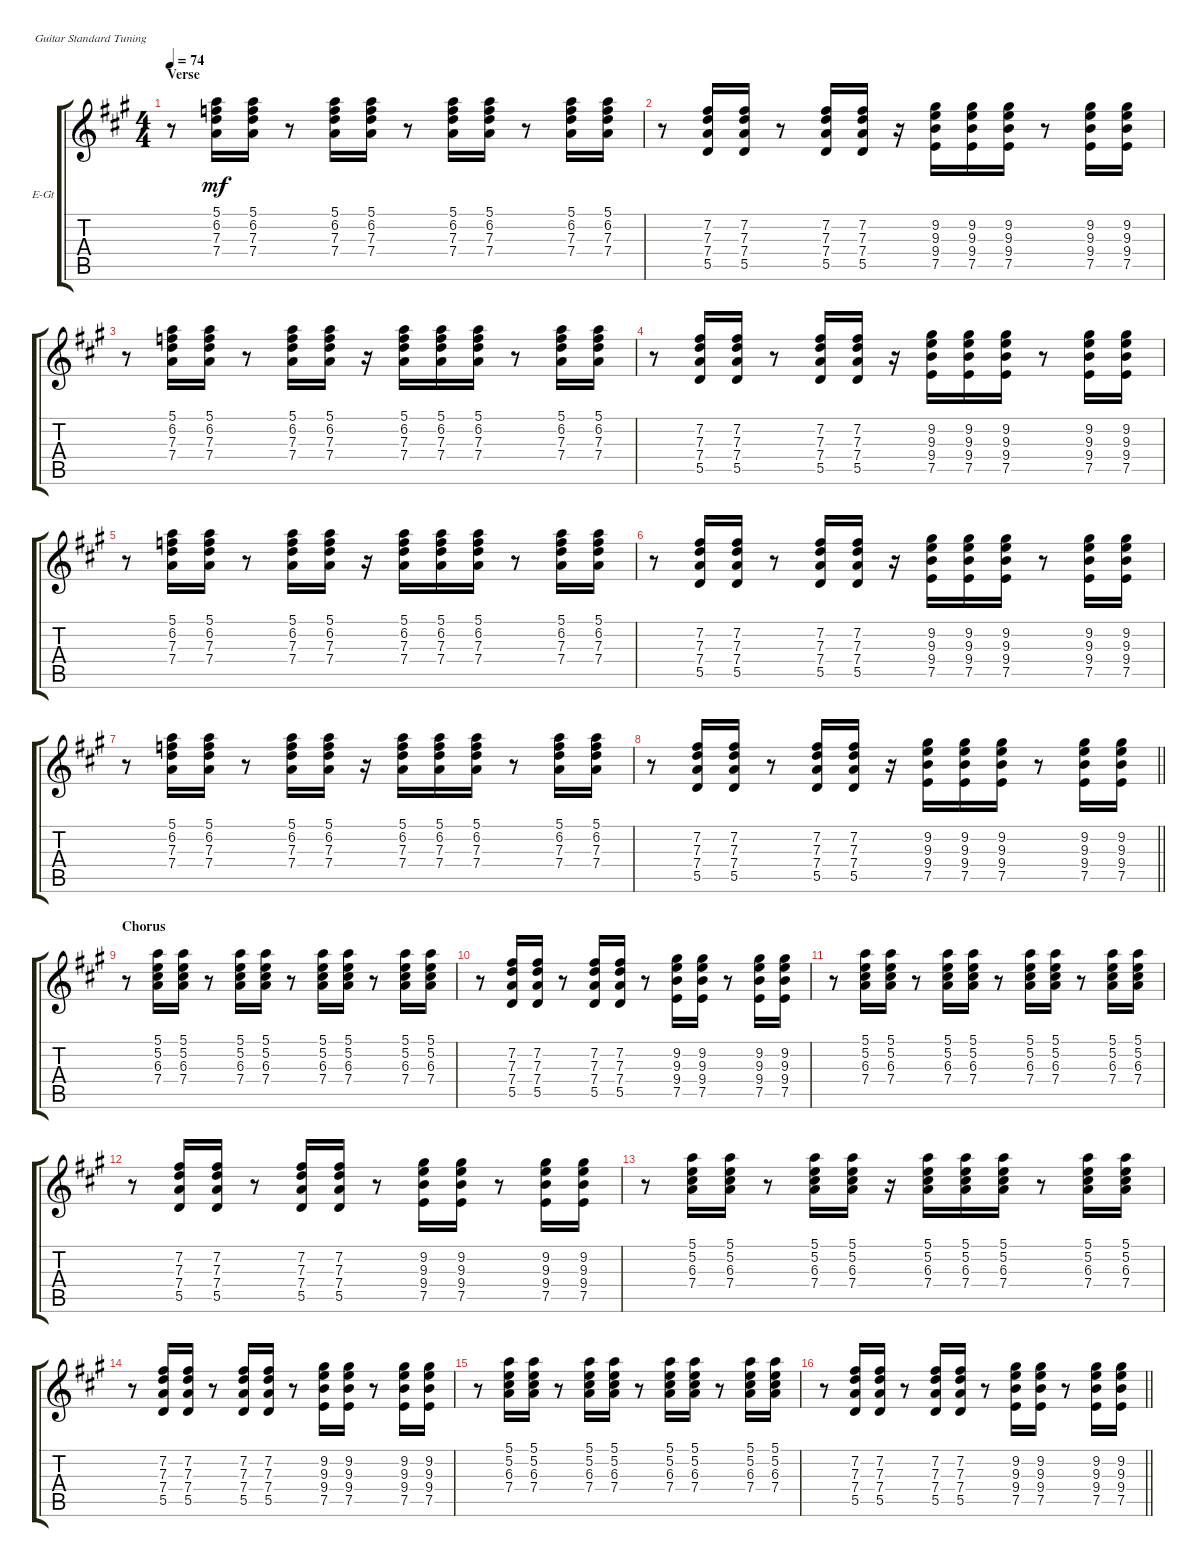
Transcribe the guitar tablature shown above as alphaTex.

\bracketExtendMode groupsimilarinstruments
\firstSystemTrackNameOrientation horizontal
\otherSystemsTrackNameOrientation horizontal
\track ("Guitar 1" "E-Gt") {instrument electricguitarclean}
\staff {score tabs}
\tuning (E4 B3 G3 D3 A2 E2)
\ts (4 4)
\section ("" "Verse")
\tempo 74
\clef g2
\ks a
r.8{dy mf} (5.1 6.2 7.3 7.4).16 (5.1 6.2 7.3 7.4).16 r.8 (5.1 6.2 7.3 7.4).16 (5.1 6.2 7.3 7.4).16 r.8 (5.1 6.2 7.3 7.4).16 (5.1 6.2 7.3 7.4).16 r.8 (5.1 6.2 7.3 7.4).16 (5.1 6.2 7.3 7.4).16 |
r.8 (7.2 7.3 7.4 5.5).16 (7.2 7.3 7.4 5.5).16 r.8 (7.2 7.3 7.4 5.5).16 (7.2 7.3 7.4 5.5).16 r.16 (9.2 9.3 9.4 7.5).16 (9.2 9.3 9.4 7.5).16 (9.2 9.3 9.4 7.5).16 r.8 (9.2 9.3 9.4 7.5).16 (9.2 9.3 9.4 7.5).16 |
r.8 (5.1 6.2 7.3 7.4).16 (5.1 6.2 7.3 7.4).16 r.8 (5.1 6.2 7.3 7.4).16 (5.1 6.2 7.3 7.4).16 r.16 (5.1 6.2 7.3 7.4).16 (5.1 6.2 7.3 7.4).16 (5.1 6.2 7.3 7.4).16 r.8 (5.1 6.2 7.3 7.4).16 (5.1 6.2 7.3 7.4).16 |
r.8 (7.2 7.3 7.4 5.5).16 (7.2 7.3 7.4 5.5).16 r.8 (7.2 7.3 7.4 5.5).16 (7.2 7.3 7.4 5.5).16 r.16 (9.2 9.3 9.4 7.5).16 (9.2 9.3 9.4 7.5).16 (9.2 9.3 9.4 7.5).16 r.8 (9.2 9.3 9.4 7.5).16 (9.2 9.3 9.4 7.5).16 |
r.8 (5.1 6.2 7.3 7.4).16 (5.1 6.2 7.3 7.4).16 r.8 (5.1 6.2 7.3 7.4).16 (5.1 6.2 7.3 7.4).16 r.16 (5.1 6.2 7.3 7.4).16 (5.1 6.2 7.3 7.4).16 (5.1 6.2 7.3 7.4).16 r.8 (5.1 6.2 7.3 7.4).16 (5.1 6.2 7.3 7.4).16 |
r.8 (7.2 7.3 7.4 5.5).16 (7.2 7.3 7.4 5.5).16 r.8 (7.2 7.3 7.4 5.5).16 (7.2 7.3 7.4 5.5).16 r.16 (9.2 9.3 9.4 7.5).16 (9.2 9.3 9.4 7.5).16 (9.2 9.3 9.4 7.5).16 r.8 (9.2 9.3 9.4 7.5).16 (9.2 9.3 9.4 7.5).16 |
r.8 (5.1 6.2 7.3 7.4).16 (5.1 6.2 7.3 7.4).16 r.8 (5.1 6.2 7.3 7.4).16 (5.1 6.2 7.3 7.4).16 r.16 (5.1 6.2 7.3 7.4).16 (5.1 6.2 7.3 7.4).16 (5.1 6.2 7.3 7.4).16 r.8 (5.1 6.2 7.3 7.4).16 (5.1 6.2 7.3 7.4).16 |
\barLineRight lightlight
r.8 (7.2 7.3 7.4 5.5).16 (7.2 7.3 7.4 5.5).16 r.8 (7.2 7.3 7.4 5.5).16 (7.2 7.3 7.4 5.5).16 r.16 (9.2 9.3 9.4 7.5).16 (9.2 9.3 9.4 7.5).16 (9.2 9.3 9.4 7.5).16 r.8 (9.2 9.3 9.4 7.5).16 (9.2 9.3 9.4 7.5).16 |
\section ("" "Chorus")
r.8 (5.1 5.2 6.3 7.4).16 (5.1 5.2 6.3 7.4).16 r.8 (5.1 5.2 6.3 7.4).16 (5.1 5.2 6.3 7.4).16 r.8 (5.1 5.2 6.3 7.4).16 (5.1 5.2 6.3 7.4).16 r.8 (5.1 5.2 6.3 7.4).16 (5.1 5.2 6.3 7.4).16 |
r.8 (7.2 7.3 7.4 5.5).16 (7.2 7.3 7.4 5.5).16 r.8 (7.2 7.3 7.4 5.5).16 (7.2 7.3 7.4 5.5).16 r.8 (9.2 9.3 9.4 7.5).16 (9.2 9.3 9.4 7.5).16 r.8 (9.2 9.3 9.4 7.5).16 (9.2 9.3 9.4 7.5).16 |
r.8 (5.1 5.2 6.3 7.4).16 (5.1 5.2 6.3 7.4).16 r.8 (5.1 5.2 6.3 7.4).16 (5.1 5.2 6.3 7.4).16 r.8 (5.1 5.2 6.3 7.4).16 (5.1 5.2 6.3 7.4).16 r.8 (5.1 5.2 6.3 7.4).16 (5.1 5.2 6.3 7.4).16 |
r.8 (7.2 7.3 7.4 5.5).16 (7.2 7.3 7.4 5.5).16 r.8 (7.2 7.3 7.4 5.5).16 (7.2 7.3 7.4 5.5).16 r.8 (9.2 9.3 9.4 7.5).16 (9.2 9.3 9.4 7.5).16 r.8 (9.2 9.3 9.4 7.5).16 (9.2 9.3 9.4 7.5).16 |
r.8 (5.1 5.2 6.3 7.4).16 (5.1 5.2 6.3 7.4).16 r.8 (5.1 5.2 6.3 7.4).16 (5.1 5.2 6.3 7.4).16 r.16 (5.1 5.2 6.3 7.4).16 (5.1 5.2 6.3 7.4).16 (5.1 5.2 6.3 7.4).16 r.8 (5.1 5.2 6.3 7.4).16 (5.1 5.2 6.3 7.4).16 |
r.8 (7.2 7.3 7.4 5.5).16 (7.2 7.3 7.4 5.5).16 r.8 (7.2 7.3 7.4 5.5).16 (7.2 7.3 7.4 5.5).16 r.8 (9.2 9.3 9.4 7.5).16 (9.2 9.3 9.4 7.5).16 r.8 (9.2 9.3 9.4 7.5).16 (9.2 9.3 9.4 7.5).16 |
r.8 (5.1 5.2 6.3 7.4).16 (5.1 5.2 6.3 7.4).16 r.8 (5.1 5.2 6.3 7.4).16 (5.1 5.2 6.3 7.4).16 r.8 (5.1 5.2 6.3 7.4).16 (5.1 5.2 6.3 7.4).16 r.8 (5.1 5.2 6.3 7.4).16 (5.1 5.2 6.3 7.4).16 |
\barLineRight lightlight
r.8 (7.2 7.3 7.4 5.5).16 (7.2 7.3 7.4 5.5).16 r.8 (7.2 7.3 7.4 5.5).16 (7.2 7.3 7.4 5.5).16 r.8 (9.2 9.3 9.4 7.5).16 (9.2 9.3 9.4 7.5).16 r.8 (9.2 9.3 9.4 7.5).16 (9.2 9.3 9.4 7.5).16
